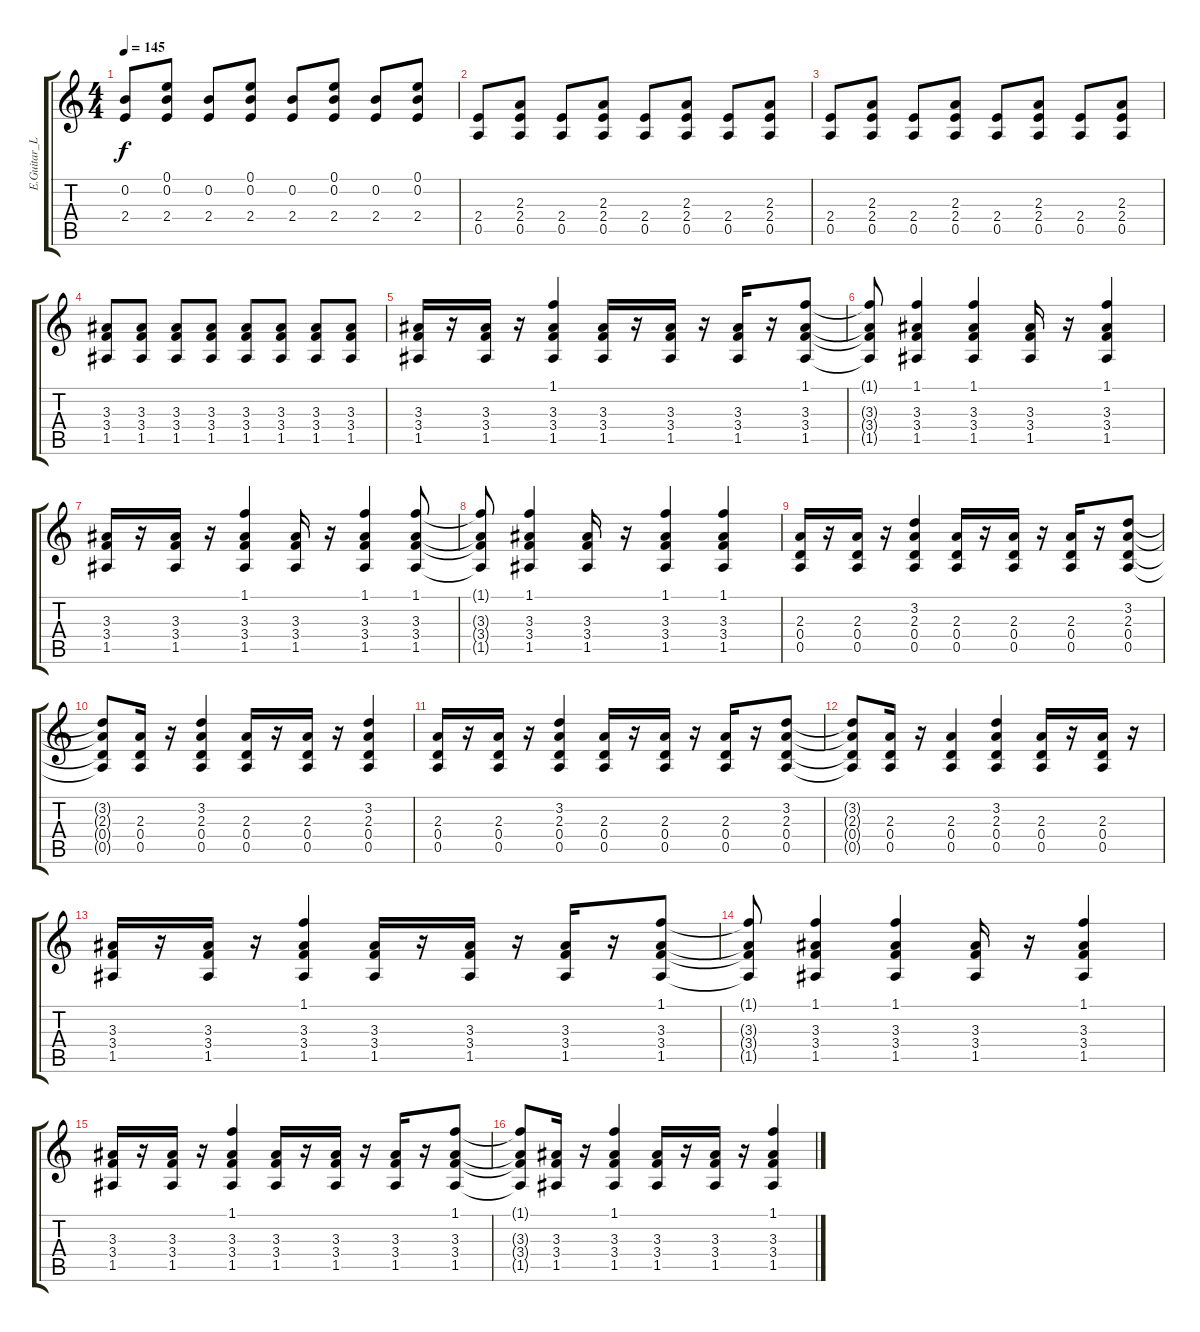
\track ("E.Guitar_L" "E.Guitar_L") {instrument overdrivenguitar}
\staff {score tabs}
\tuning (E4 B3 G3 D3 A2 E2) {hide}
\ts (4 4)
\tempo 145
\clef g2
\ks c
(0.2 2.4).8{dy f} (0.1 0.2 2.4).8 (0.2 2.4).8 (0.1 0.2 2.4).8 (0.2 2.4).8 (0.1 0.2 2.4).8 (0.2 2.4).8 (0.1 0.2 2.4).8 |
(2.4 0.5).8 (2.3 2.4 0.5).8 (2.4 0.5).8 (2.3 2.4 0.5).8 (2.4 0.5).8 (2.3 2.4 0.5).8 (2.4 0.5).8 (2.3 2.4 0.5).8 |
(2.4 0.5).8 (2.3 2.4 0.5).8 (2.4 0.5).8 (2.3 2.4 0.5).8 (2.4 0.5).8 (2.3 2.4 0.5).8 (2.4 0.5).8 (2.3 2.4 0.5).8 |
(3.3 3.4 1.5).8 (3.3 3.4 1.5).8 (3.3 3.4 1.5).8 (3.3 3.4 1.5).8 (3.3 3.4 1.5).8 (3.3 3.4 1.5).8 (3.3 3.4 1.5).8 (3.3 3.4 1.5).8 |
(3.3 3.4 1.5).16 r.16 (3.3 3.4 1.5).16 r.16 (1.1 3.3 3.4 1.5).4 (3.3 3.4 1.5).16 r.16 (3.3 3.4 1.5).16 r.16 (3.3 3.4 1.5).16 r.16 (1.1 3.3 3.4 1.5).8 |
(1.1{t} 3.3{t} 3.4{t} 1.5{t}).8 (1.1 3.3 3.4 1.5).4 (1.1 3.3 3.4 1.5).4 (3.3 3.4 1.5).16 r.16 (1.1 3.3 3.4 1.5).4 |
(3.3 3.4 1.5).16 r.16 (3.3 3.4 1.5).16 r.16 (1.1 3.3 3.4 1.5).4 (3.3 3.4 1.5).16 r.16 (1.1 3.3 3.4 1.5).4 (1.1 3.3 3.4 1.5).8 |
(1.1{t} 3.3{t} 3.4{t} 1.5{t}).8 (1.1 3.3 3.4 1.5).4 (3.3 3.4 1.5).16 r.16 (1.1 3.3 3.4 1.5).4 (1.1 3.3 3.4 1.5).4 |
(2.3 0.4 0.5).16 r.16 (2.3 0.4 0.5).16 r.16 (3.2 2.3 0.4 0.5).4 (2.3 0.4 0.5).16 r.16 (2.3 0.4 0.5).16 r.16 (2.3 0.4 0.5).16 r.16 (3.2 2.3 0.4 0.5).8 |
(3.2{t} 2.3{t} 0.4{t} 0.5{t}).8 (2.3 0.4 0.5).16 r.16 (3.2 2.3 0.4 0.5).4 (2.3 0.4 0.5).16 r.16 (2.3 0.4 0.5).16 r.16 (3.2 2.3 0.4 0.5).4 |
(2.3 0.4 0.5).16 r.16 (2.3 0.4 0.5).16 r.16 (3.2 2.3 0.4 0.5).4 (2.3 0.4 0.5).16 r.16 (2.3 0.4 0.5).16 r.16 (2.3 0.4 0.5).16 r.16 (3.2 2.3 0.4 0.5).8 |
(3.2{t} 2.3{t} 0.4{t} 0.5{t}).8 (2.3 0.4 0.5).16 r.16 (2.3 0.4 0.5).4 (3.2 2.3 0.4 0.5).4 (2.3 0.4 0.5).16 r.16 (2.3 0.4 0.5).16 r.16 |
(3.3 3.4 1.5).16 r.16 (3.3 3.4 1.5).16 r.16 (1.1 3.3 3.4 1.5).4 (3.3 3.4 1.5).16 r.16 (3.3 3.4 1.5).16 r.16 (3.3 3.4 1.5).16 r.16 (1.1 3.3 3.4 1.5).8 |
(1.1{t} 3.3{t} 3.4{t} 1.5{t}).8 (1.1 3.3 3.4 1.5).4 (1.1 3.3 3.4 1.5).4 (3.3 3.4 1.5).16 r.16 (1.1 3.3 3.4 1.5).4 |
(3.3 3.4 1.5).16 r.16 (3.3 3.4 1.5).16 r.16 (1.1 3.3 3.4 1.5).4 (3.3 3.4 1.5).16 r.16 (3.3 3.4 1.5).16 r.16 (3.3 3.4 1.5).16 r.16 (1.1 3.3 3.4 1.5).8 |
(1.1{t} 3.3{t} 3.4{t} 1.5{t}).8 (3.3 3.4 1.5).16 r.16 (1.1 3.3 3.4 1.5).4 (3.3 3.4 1.5).16 r.16 (3.3 3.4 1.5).16 r.16 (1.1 3.3 3.4 1.5).4
